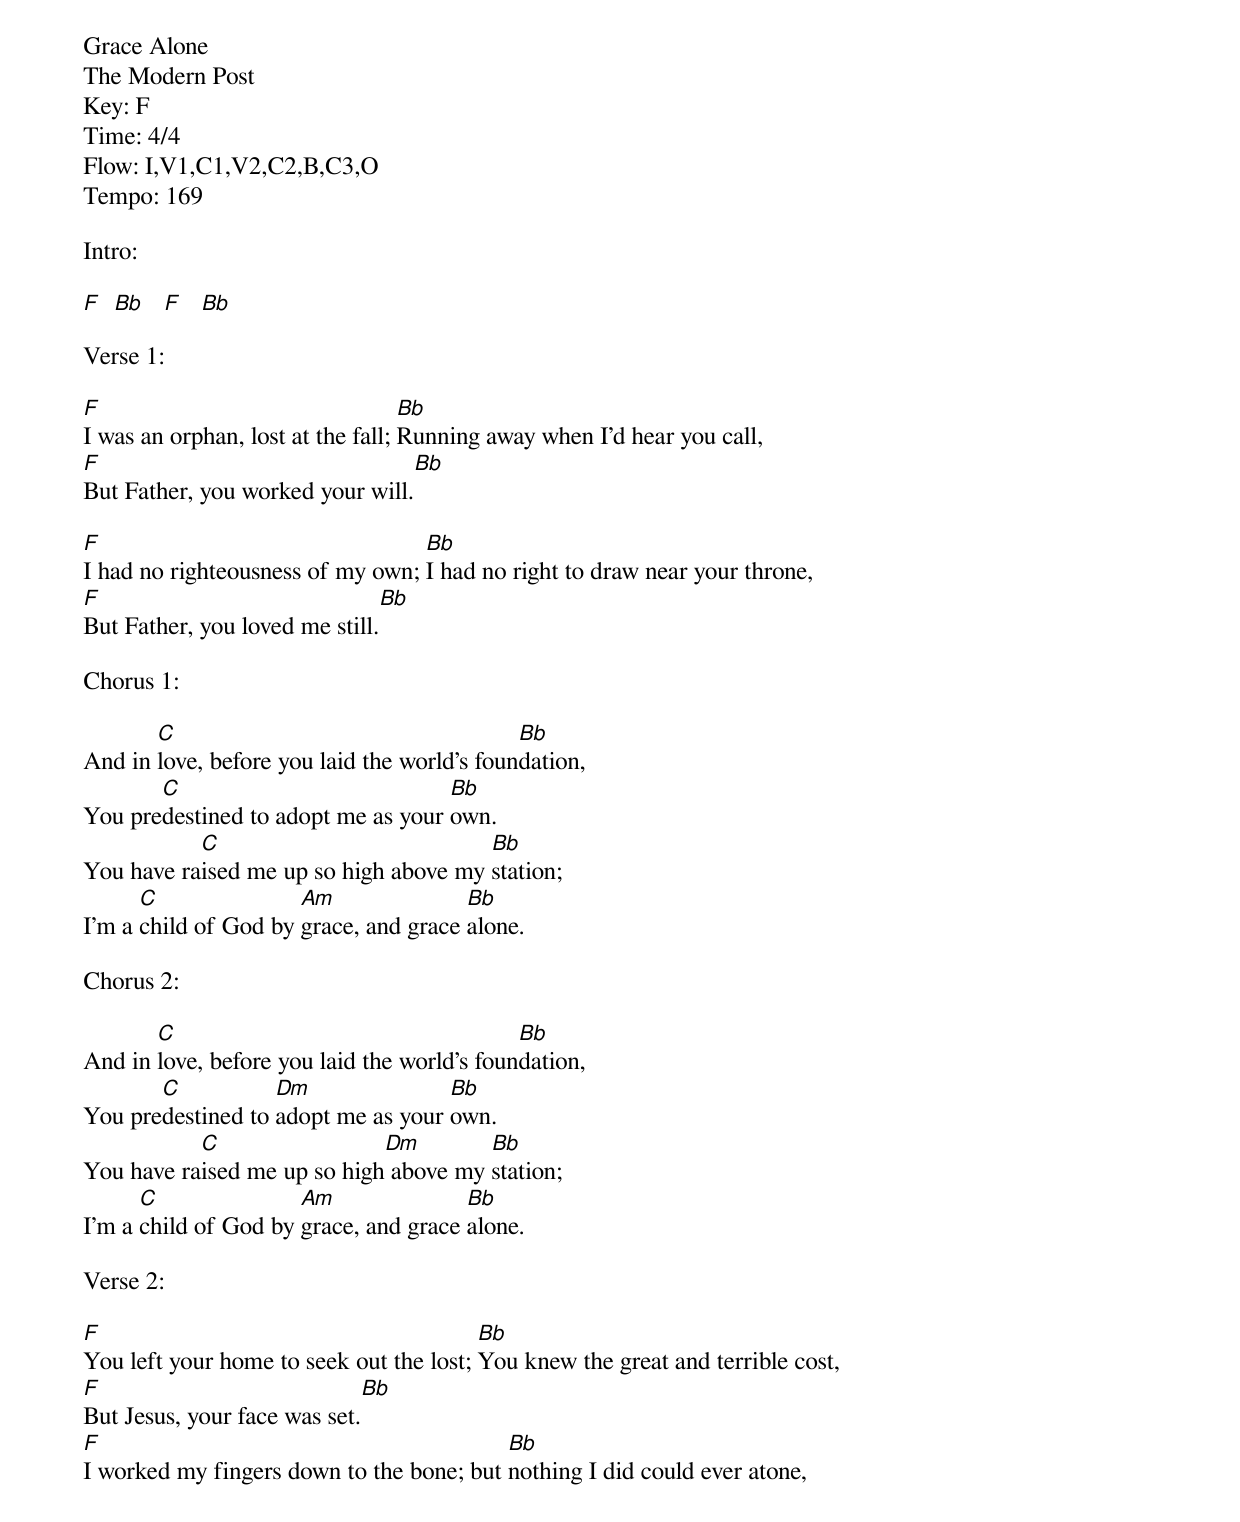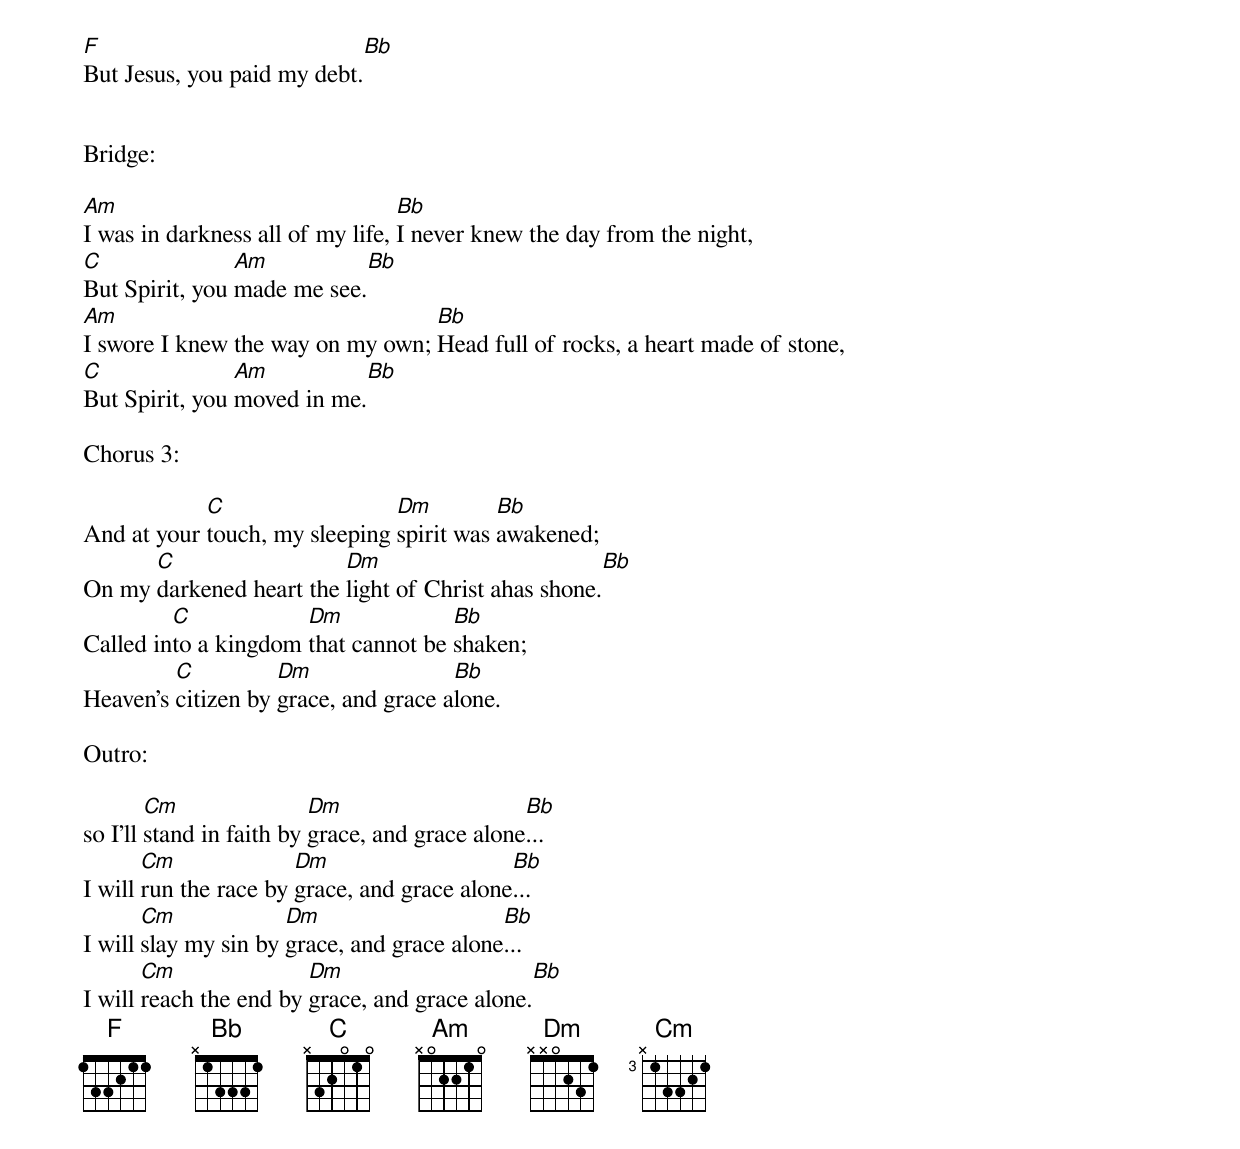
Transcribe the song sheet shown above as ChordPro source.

Grace Alone
The Modern Post
Key: F
Time: 4/4
Flow: I,V1,C1,V2,C2,B,C3,O
Tempo: 169

Intro:

[F]  [Bb]   [F]   [Bb]

Verse 1:

[F]I was an orphan, lost at the fall; [Bb]Running away when I'd hear you call,
[F]But Father, you worked your will.[Bb]

[F]I had no righteousness of my own; [Bb]I had no right to draw near your throne,
[F]But Father, you loved me still.[Bb]

Chorus 1:

And in [C]love, before you laid the world's foun[Bb]dation,
You pre[C]destined to adopt me as your [Bb]own.
You have ra[C]ised me up so high above my [Bb]station;
I'm a [C]child of God by [Am]grace, and grace [Bb]alone.

Chorus 2:

And in [C]love, before you laid the world's foun[Bb]dation,
You pre[C]destined to [Dm]adopt me as your [Bb]own.
You have ra[C]ised me up so high[Dm] above my [Bb]station;
I'm a [C]child of God by [Am]grace, and grace [Bb]alone.

Verse 2:

[F]You left your home to seek out the lost; [Bb]You knew the great and terrible cost,
[F]But Jesus, your face was set.[Bb]
[F]I worked my fingers down to the bone; but [Bb]nothing I did could ever atone,
[F]But Jesus, you paid my debt.[Bb]


Bridge:

[Am]I was in darkness all of my life, [Bb]I never knew the day from the night,
[C]But Spirit, you [Am]made me see.[Bb]
[Am]I swore I knew the way on my own; [Bb]Head full of rocks, a heart made of stone,
[C]But Spirit, you [Am]moved in me.[Bb]

Chorus 3:

And at your [C]touch, my sleeping [Dm]spirit was [Bb]awakened;
On my [C]darkened heart the [Dm]light of Christ ahas shone.[Bb]
Called in[C]to a kingdom [Dm]that cannot be [Bb]shaken;
Heaven's [C]citizen by [Dm]grace, and grace a[Bb]lone.

Outro:

so I'll [Cm]stand in faith by [Dm]grace, and grace alone[Bb]...
I will [Cm]run the race by [Dm]grace, and grace alone[Bb]...
I will [Cm]slay my sin by [Dm]grace, and grace alone[Bb]...
I will [Cm]reach the end by [Dm]grace, and grace alone.[Bb]
